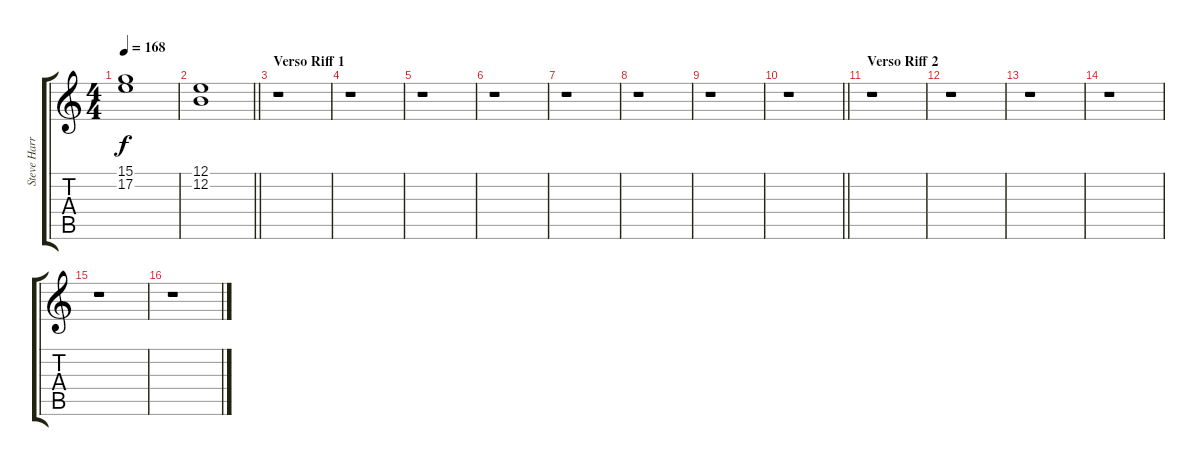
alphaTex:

\track ("Steve Harris (Sintetizador)" "Steve Harr") {instrument synthstrings1}
\staff {score tabs}
\tuning (E4 B3 G3 D3 A2 E2) {hide}
\ts (4 4)
\tempo 168
\clef g2
\ks c
(15.1 17.2).1{dy f} |
\barLineRight lightlight
(12.1 12.2).1 |
\section ("" "Verso Riff 1")
r.1 |
r.1 |
r.1 |
r.1 |
r.1 |
r.1 |
r.1 |
\barLineRight lightlight
r.1 |
\section ("" "Verso Riff 2")
r.1 |
r.1 |
r.1 |
r.1 |
r.1 |
r.1
